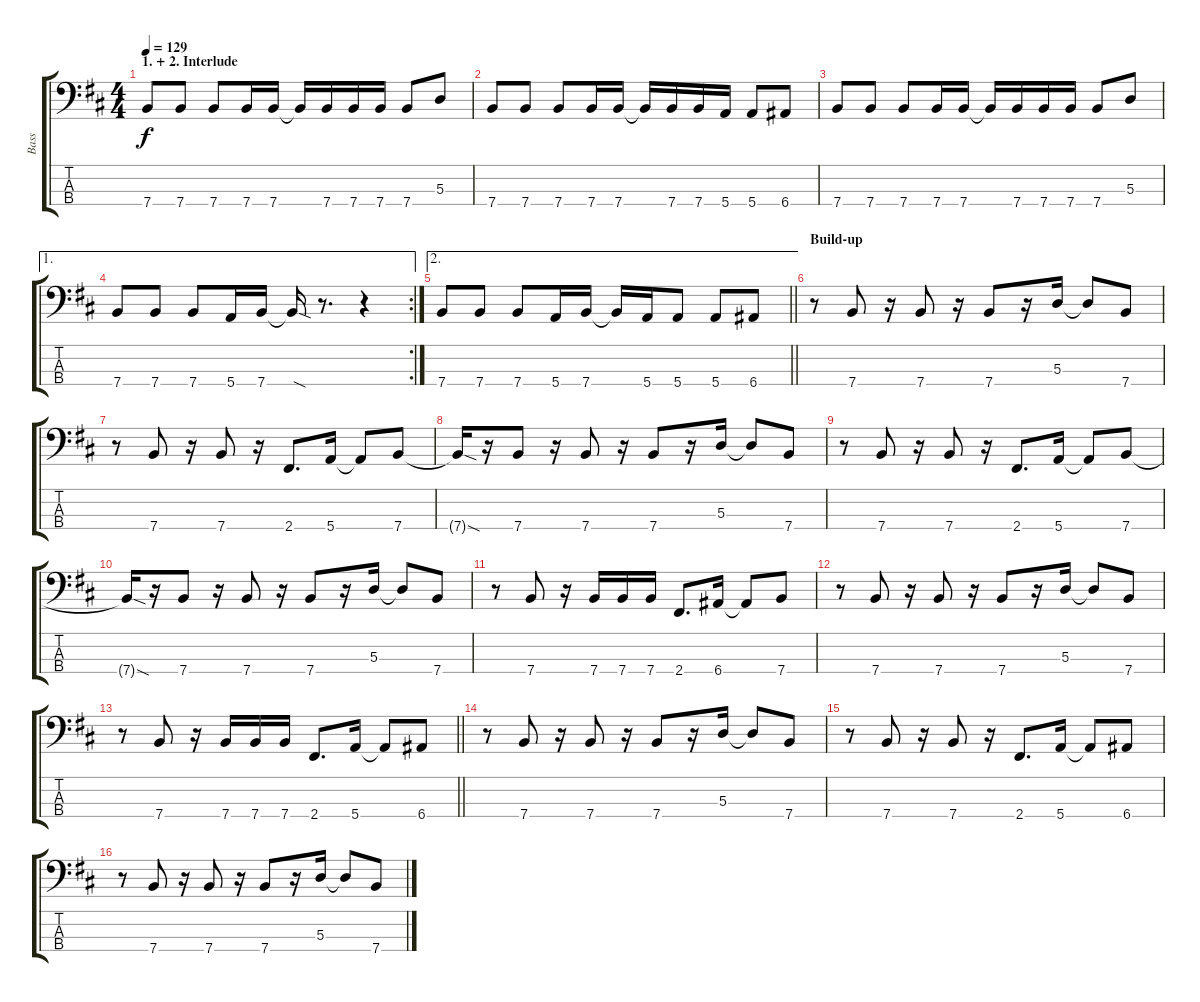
\track ("Bass" "Bass") {instrument electricbasspick}
\staff {score tabs}
\tuning (G2 D2 A1 E1) {hide}
\ts (4 4)
\section ("" "1. + 2. Interlude")
\tempo 129
\clef f4
\ks bminor
7.4.8{dy f} 7.4.8 7.4.8 7.4.16 7.4.16 7.4{t}.16 7.4.16 7.4.16 7.4.16 7.4.8 5.3.8 |
7.4.8 7.4.8 7.4.8 7.4.16 7.4.16 7.4{t}.16 7.4.16 7.4.16 5.4.16 5.4.8 6.4.8 |
7.4.8 7.4.8 7.4.8 7.4.16 7.4.16 7.4{t}.16 7.4.16 7.4.16 7.4.16 7.4.8 5.3.8 |
\ae 1
\rc 2
7.4.8 7.4.8 7.4.8 5.4.16 7.4.16 7.4{sod t}.16 r.8{d} r.4 |
\ae 2
\barLineRight lightlight
7.4.8 7.4.8 7.4.8 5.4.16 7.4.16 7.4{t}.16 5.4.16 5.4.8 5.4.8 6.4.8 |
\section ("" "Build-up")
r.8 7.4.8 r.16 7.4.8 r.16 7.4.8 r.16 5.3.16 5.3{t}.8 7.4.8 |
r.8 7.4.8 r.16 7.4.8 r.16 2.4.8{d} 5.4.16 5.4{t}.8 7.4.8 |
7.4{sod t}.16 r.16 7.4.8 r.16 7.4.8 r.16 7.4.8 r.16 5.3.16 5.3{t}.8 7.4.8 |
r.8 7.4.8 r.16 7.4.8 r.16 2.4.8{d} 5.4.16 5.4{t}.8 7.4.8 |
7.4{sod t}.16 r.16 7.4.8 r.16 7.4.8 r.16 7.4.8 r.16 5.3.16 5.3{t}.8 7.4.8 |
r.8 7.4.8 r.16 7.4.16 7.4.16 7.4.16 2.4.8{d} 6.4.16 6.4{t}.8 7.4.8 |
r.8 7.4.8 r.16 7.4.8 r.16 7.4.8 r.16 5.3.16 5.3{t}.8 7.4.8 |
\barLineRight lightlight
r.8 7.4.8 r.16 7.4.16 7.4.16 7.4.16 2.4.8{d} 5.4.16 5.4{t}.8 6.4.8 |
r.8 7.4.8 r.16 7.4.8 r.16 7.4.8 r.16 5.3.16 5.3{t}.8 7.4.8 |
r.8 7.4.8 r.16 7.4.8 r.16 2.4.8{d} 5.4.16 5.4{t}.8 6.4.8 |
r.8 7.4.8 r.16 7.4.8 r.16 7.4.8 r.16 5.3.16 5.3{t}.8 7.4.8
